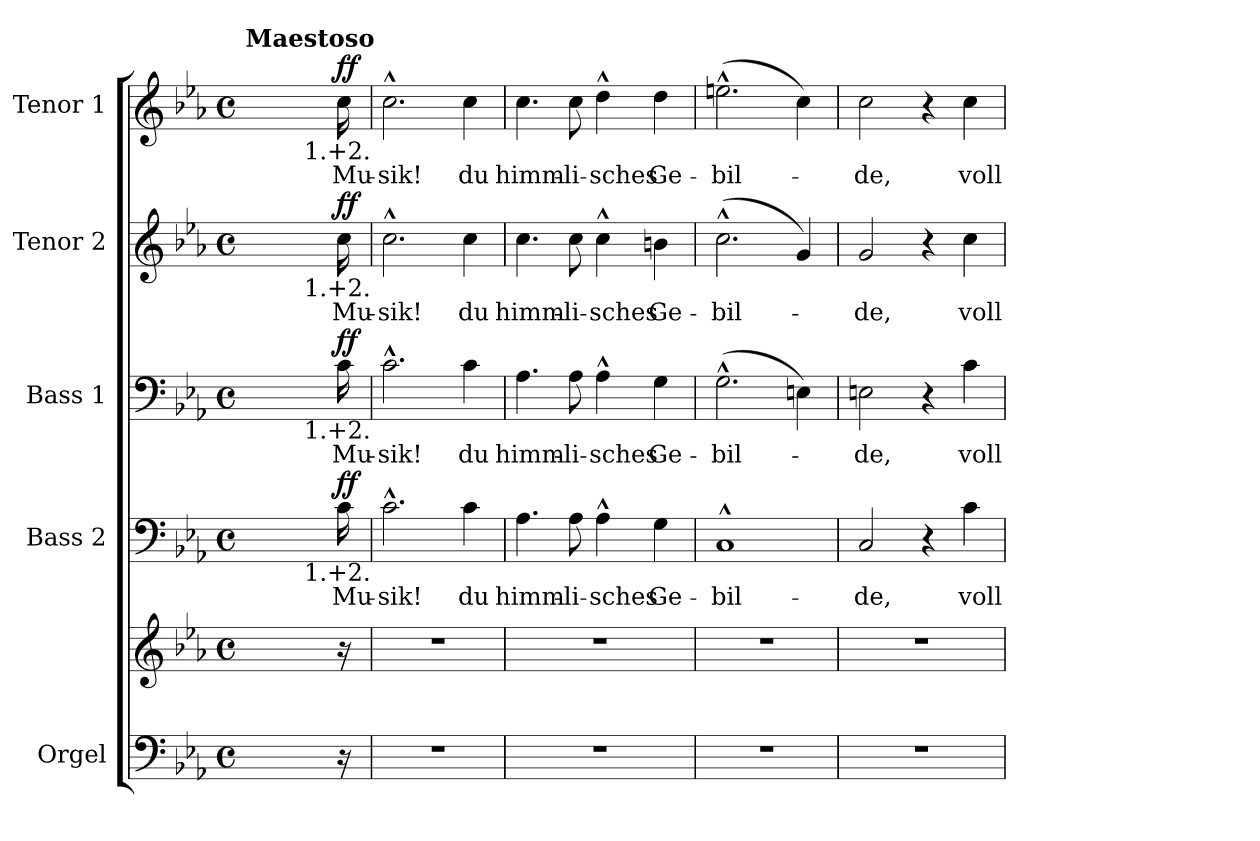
**kern	**kern	**kern	**text	**dynam	**kern	**text	**dynam	**kern	**text	**dynam	**kern	**text	**dynam
*part5	*part5	*part4	*part4	*part4	*part3	*part3	*part3	*part2	*part2	*part2	*part1	*part1	*part1
*staff6	*staff5	*staff4	*staff4	*staff4	*staff3	*staff3	*staff3	*staff2	*staff2	*staff2	*staff1	*staff1	*staff1
*I"Orgel	*	*I"Bass 2	*	*	*I"Bass 1	*	*	*I"Tenor 2	*	*	*I"Tenor 1	*	*
*I'Org.	*	*I'B.	*	*	*I'B.	*	*	*I'T.	*	*	*I'T.	*	*
!!LO:PB:g=z
*clefF4	*clefG2	*clefF4	*	*	*clefF4	*	*	*clefG2	*	*	*clefG2	*	*
*	*	*	*	*	*	*	*	*ITrd7c12	*	*	*ITrd7c12	*	*
*k[b-e-a-]	*k[b-e-a-]	*k[b-e-a-]	*	*	*k[b-e-a-]	*	*	*k[b-e-a-]	*	*	*k[b-e-a-]	*	*
*E-:	*E-:	*E-:	*	*	*E-:	*	*	*E-:	*	*	*E-:	*	*
*M4/4	*M4/4	*M4/4	*	*	*M4/4	*	*	*M4/4	*	*	*M4/4	*	*
*met(c)	*met(c)	*met(c)	*	*	*met(c)	*	*	*met(c)	*	*	*met(c)	*	*
*MM70	*MM70	*MM70	*	*	*MM70	*	*	*MM70	*	*	*MM70	*	*
=1	=1	=1	=1	=1	=1	=1	=1	=1	=1	=1	=1	=1	=1
!	!	!	!	!	!	!	!	!	!	!	!LO:TX:a:B:t=Maestoso	!	!
2...ryy	2...ryy	2...ryy	.	.	2...ryy	.	.	2...ryy	.	.	2...ryy	.	.
!	!	!	!LO:LY:b:color=#000000	!	!	!	!	!	!	!	!	!	!
!	!	!	!	!	!	!LO:LY:b:color=#000000	!	!	!	!	!	!	!
!	!	!	!	!	!	!	!	!	!LO:LY:b:color=#000000	!	!	!	!
!	!	!	!	!	!	!	!	!	!	!	!LO:TX:b:cj:t=1.+2.	!	!
!	!	!	!	!	!	!	!	!LO:TX:b:cj:t=1.+2.	!	!	!	!	!
!	!	!	!	!	!LO:TX:b:cj:t=1.+2.	!	!	!	!	!	!	!	!
!	!	!LO:TX:b:cj:t=1.+2.	!	!	!	!	!	!	!	!	!	!	!
!	!	!	!	!	!	!	!	!	!	!	!	!LO:LY:b:color=#000000	!
16r	16r	16ci\	Mu-	ff	16ci\	Mu-	ff	16ci\	Mu-	ff	16ci\	Mu-	ff
=2	=2	=2	=2	=2	=2	=2	=2	=2	=2	=2	=2	=2	=2
!	!	!	!LO:LY:b:color=#000000	!	!	!	!	!	!	!	!	!	!
!	!	!	!	!	!	!LO:LY:b:color=#000000	!	!	!	!	!	!	!
!	!	!	!	!	!	!	!	!	!LO:LY:b:color=#000000	!	!	!	!
!	!	!	!	!	!	!	!	!	!	!	!	!LO:LY:b:color=#000000	!
1r	1r	2.c^^i\	-sik!	.	2.c^^i\	-sik!	.	2.c^^i\	-sik!	.	2.c^^i\	-sik!	.
!	!	!	!LO:LY:b:color=#000000	!	!	!	!	!	!	!	!	!	!
!	!	!	!	!	!	!LO:LY:b:color=#000000	!	!	!	!	!	!	!
!	!	!	!	!	!	!	!	!	!LO:LY:b:color=#000000	!	!	!	!
!	!	!	!	!	!	!	!	!	!	!	!	!LO:LY:b:color=#000000	!
.	.	4ci\	du	.	4ci\	du	.	4ci\	du	.	4ci\	du	.
=3	=3	=3	=3	=3	=3	=3	=3	=3	=3	=3	=3	=3	=3
!	!	!	!LO:LY:b:color=#000000	!	!	!	!	!	!	!	!	!	!
!	!	!	!	!	!	!LO:LY:b:color=#000000	!	!	!	!	!	!	!
!	!	!	!	!	!	!	!	!	!LO:LY:b:color=#000000	!	!	!	!
!	!	!	!	!	!	!	!	!	!	!	!	!LO:LY:b:color=#000000	!
1r	1r	4.A-i\	himm-	.	4.A-i\	himm-	.	4.ci\	himm-	.	4.ci\	himm-	.
!	!	!	!LO:LY:b:color=#000000	!	!	!	!	!	!	!	!	!	!
!	!	!	!	!	!	!LO:LY:b:color=#000000	!	!	!	!	!	!	!
!	!	!	!	!	!	!	!	!	!LO:LY:b:color=#000000	!	!	!	!
!	!	!	!	!	!	!	!	!	!	!	!	!LO:LY:b:color=#000000	!
.	.	8A-i\	-li-	.	8A-i\	-li-	.	8ci\	-li-	.	8ci\	-li-	.
!	!	!	!LO:LY:b:color=#000000	!	!	!	!	!	!	!	!	!	!
!	!	!	!	!	!	!LO:LY:b:color=#000000	!	!	!	!	!	!	!
!	!	!	!	!	!	!	!	!	!LO:LY:b:color=#000000	!	!	!	!
!	!	!	!	!	!	!	!	!	!	!	!	!LO:LY:b:color=#000000	!
.	.	4A-^^i\	-sches	.	4A-^^i\	-sches	.	4c^^i\	-sches	.	4d^^i\	-sches	.
!	!	!	!LO:LY:b:color=#000000	!	!	!	!	!	!	!	!	!	!
!	!	!	!	!	!	!LO:LY:b:color=#000000	!	!	!	!	!	!	!
!	!	!	!	!	!	!	!	!	!LO:LY:b:color=#000000	!	!	!	!
!	!	!	!	!	!	!	!	!	!	!	!	!LO:LY:b:color=#000000	!
.	.	4Gi\	Ge-	.	4Gi\	Ge-	.	4Bni\	Ge-	.	4di\	Ge-	.
=4	=4	=4	=4	=4	=4	=4	=4	=4	=4	=4	=4	=4	=4
!	!	!	!LO:LY:b:color=#000000	!	!	!	!	!	!	!	!	!	!
!	!	!	!	!	!	!LO:LY:b:color=#000000	!	!	!	!	!	!	!
!	!	!	!	!	!	!	!	!	!LO:LY:b:color=#000000	!	!	!	!
!	!	!	!	!	!	!	!	!	!	!	!	!LO:LY:b:color=#000000	!
1r	1r	1C^^i	-bil-	.	(2.G^^i\	-bil-	.	(2.c^^i\	-bil-	.	(2.en^^i\	-bil-	.
.	.	.	.	.	4Eni\)	.	.	4Gi/)	.	.	4ci\)	.	.
=5	=5	=5	=5	=5	=5	=5	=5	=5	=5	=5	=5	=5	=5
!	!	!	!LO:LY:b:color=#000000	!	!	!	!	!	!	!	!	!	!
!	!	!	!	!	!	!LO:LY:b:color=#000000	!	!	!	!	!	!	!
!	!	!	!	!	!	!	!	!	!LO:LY:b:color=#000000	!	!	!	!
!	!	!	!	!	!	!	!	!	!	!	!	!LO:LY:b:color=#000000	!
1r	1r	2Ci/	-de,	.	2Eni\	-de,	.	2Gi/	-de,	.	2ci\	-de,	.
.	.	4r	.	.	4r	.	.	4r	.	.	4r	.	.
!	!	!	!LO:LY:b:color=#000000	!	!	!	!	!	!	!	!	!	!
!	!	!	!	!	!	!LO:LY:b:color=#000000	!	!	!	!	!	!	!
!	!	!	!	!	!	!	!	!	!LO:LY:b:color=#000000	!	!	!	!
!	!	!	!	!	!	!	!	!	!	!	!	!LO:LY:b:color=#000000	!
.	.	4ci\	voll	.	4ci\	voll	.	4ci\	voll	.	4ci\	voll	.
=	=	=	=	=	=	=	=	=	=	=	=	=	=
*-	*-	*-	*-	*-	*-	*-	*-	*-	*-	*-	*-	*-	*-
